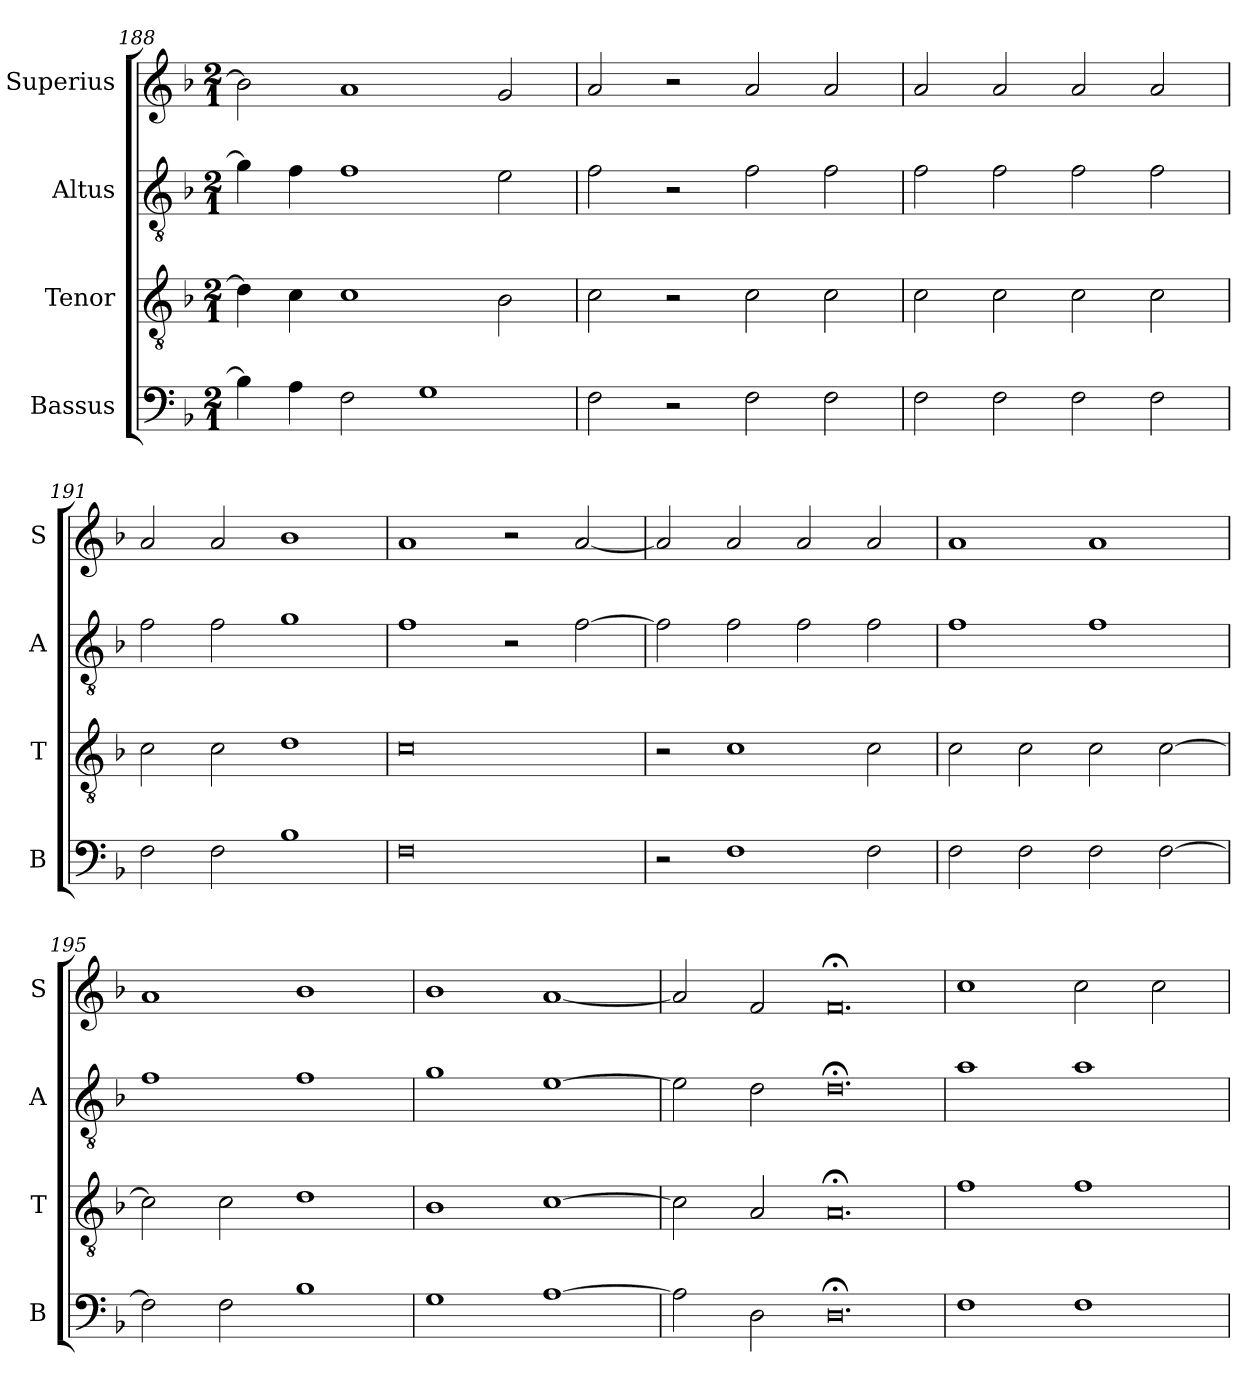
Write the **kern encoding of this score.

**kern	**kern	**kern	**kern
*part4	*part3	*part2	*part1
*staff4	*staff3	*staff2	*staff1
*I"Bassus	*I"Tenor	*I"Altus	*I"Superius
*I'B	*I'T	*I'A	*I'S
*clefF4	*clefGv2	*clefGv2	*clefG2
*k[b-]	*k[b-]	*k[b-]	*k[b-]
*M2/1	*M2/1	*M2/1	*M2/1
=188	=188	=188	=188
4B-\]	4d\]	4g\]	2b-\]
4A\	4c\	4f\	.
2F\	1c	1f	1a
1G	.	.	.
.	2B-\	2e\	2g/
=189	=189	=189	=189
2F\	2c\	2f\	2a/
2r	2r	2r	2r
2F\	2c\	2f\	2a/
2F\	2c\	2f\	2a/
=190	=190	=190	=190
2F\	2c\	2f\	2a/
2F\	2c\	2f\	2a/
2F\	2c\	2f\	2a/
2F\	2c\	2f\	2a/
=191	=191	=191	=191
2F\	2c\	2f\	2a/
2F\	2c\	2f\	2a/
1B-	1d	1g	1b-
=192	=192	=192	=192
0F	0c	1f	1a
.	.	2r	2r
.	.	[2f\	[2a/
=193	=193	=193	=193
2r	2r	2f\]	2a/]
1F	1c	2f\	2a/
.	.	2f\	2a/
2F\	2c\	2f\	2a/
=194	=194	=194	=194
2F\	2c\	1f	1a
2F\	2c\	.	.
2F\	2c\	1f	1a
[2F\	[2c\	.	.
=195	=195	=195	=195
2F\]	2c\]	1f	1a
2F\	2c\	.	.
1B-	1d	1f	1b-
=196	=196	=196	=196
1G	1B-	1g	1b-
[1A	[1c	[1e	[1a
=197	=197	=197	=197
2A\]	2c\]	2e\]	2a/]
2D\	2A/	2d\	2f/
!LO:N:vis=0.	!LO:N:vis=0.	!LO:N:vis=0.	!LO:N:vis=0.
1D;<	1A;<	1d;<	1f;<
=198	=198	=198	=198
1F	1f	1a	1cc
1F	1f	1a	2cc\
.	.	.	2cc\
=	=	=	=
*-	*-	*-	*-
